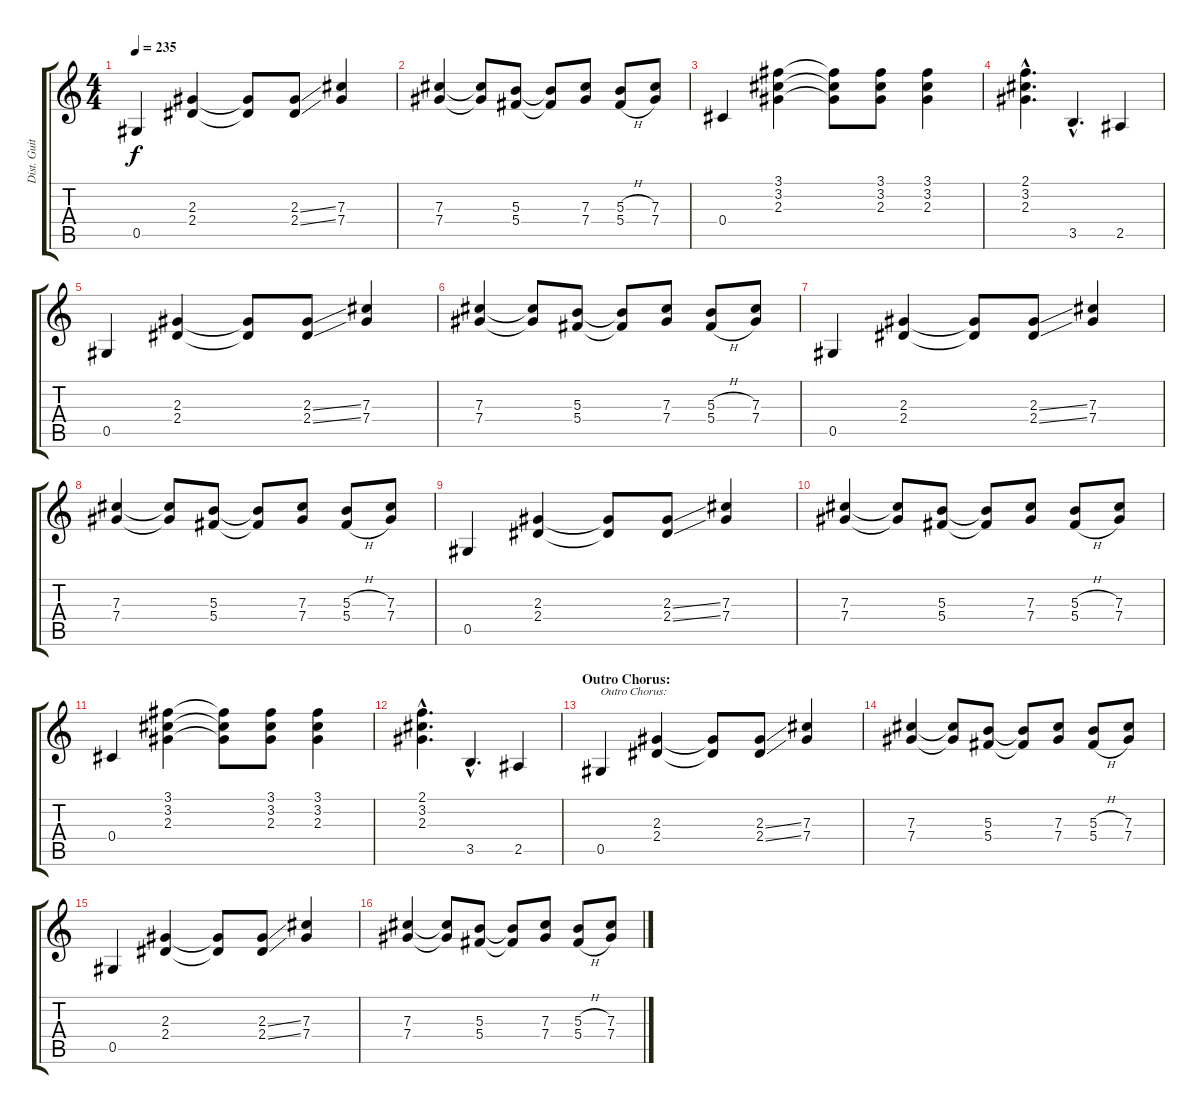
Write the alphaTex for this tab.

\track ("Dist. Guitar 1" "Dist. Guit") {instrument overdrivenguitar}
\staff {score tabs}
\tuning (Eb4 Bb3 Gb3 Db3 Ab2 Eb2) {hide}
\ts (4 4)
\tempo 235
\clef g2
\ks c
0.5.4{dy f} (2.3 2.4).4 (2.3{t} 2.4{t}).8 (2.3{ss} 2.4{ss}).8 (7.3 7.4).4 |
(7.3 7.4).4 (7.3{t} 7.4{t}).8 (5.3 5.4).8 (5.3{t} 5.4{t}).8 (7.3 7.4).8 (5.3{h} 5.4{h}).8 (7.3 7.4).8 |
0.4.4 (3.1 3.2 2.3).4 (3.1{t} 3.2{t} 2.3{t}).8 (3.1 3.2 2.3).8 (3.1 3.2 2.3).4 |
(2.1{hac} 3.2{hac} 2.3{hac}).4{d} 3.5{hac}.4{d} 2.5.4 |
0.5.4 (2.3 2.4).4 (2.3{t} 2.4{t}).8 (2.3{ss} 2.4{ss}).8 (7.3 7.4).4 |
(7.3 7.4).4 (7.3{t} 7.4{t}).8 (5.3 5.4).8 (5.3{t} 5.4{t}).8 (7.3 7.4).8 (5.3{h} 5.4{h}).8 (7.3 7.4).8 |
0.5.4 (2.3 2.4).4 (2.3{t} 2.4{t}).8 (2.3{ss} 2.4{ss}).8 (7.3 7.4).4 |
(7.3 7.4).4 (7.3{t} 7.4{t}).8 (5.3 5.4).8 (5.3{t} 5.4{t}).8 (7.3 7.4).8 (5.3{h} 5.4{h}).8 (7.3 7.4).8 |
0.5.4 (2.3 2.4).4 (2.3{t} 2.4{t}).8 (2.3{ss} 2.4{ss}).8 (7.3 7.4).4 |
(7.3 7.4).4 (7.3{t} 7.4{t}).8 (5.3 5.4).8 (5.3{t} 5.4{t}).8 (7.3 7.4).8 (5.3{h} 5.4{h}).8 (7.3 7.4).8 |
0.4.4 (3.1 3.2 2.3).4 (3.1{t} 3.2{t} 2.3{t}).8 (3.1 3.2 2.3).8 (3.1 3.2 2.3).4 |
(2.1{hac} 3.2{hac} 2.3{hac}).4{d} 3.5{hac}.4{d} 2.5.4 |
\section ("" "Outro Chorus:")
0.5.4{txt "Outro Chorus:"} (2.3 2.4).4 (2.3{t} 2.4{t}).8 (2.3{ss} 2.4{ss}).8 (7.3 7.4).4 |
(7.3 7.4).4 (7.3{t} 7.4{t}).8 (5.3 5.4).8 (5.3{t} 5.4{t}).8 (7.3 7.4).8 (5.3{h} 5.4{h}).8 (7.3 7.4).8 |
0.5.4 (2.3 2.4).4 (2.3{t} 2.4{t}).8 (2.3{ss} 2.4{ss}).8 (7.3 7.4).4 |
(7.3 7.4).4 (7.3{t} 7.4{t}).8 (5.3 5.4).8 (5.3{t} 5.4{t}).8 (7.3 7.4).8 (5.3{h} 5.4{h}).8 (7.3 7.4).8
